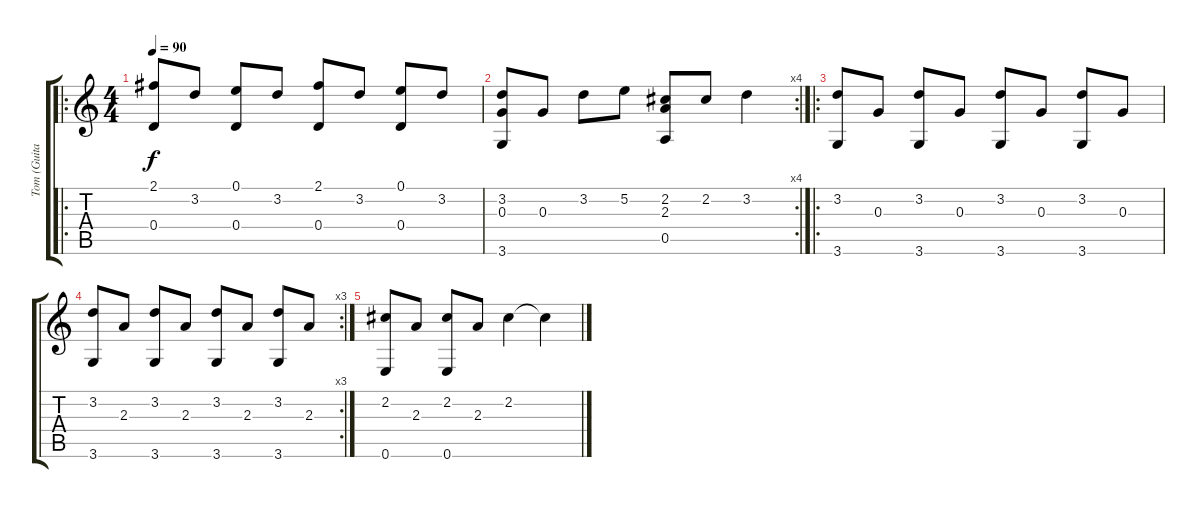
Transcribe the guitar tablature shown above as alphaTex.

\track ("Tom (Guitar1)" "Tom (Guita") {instrument acousticguitarnylon}
\staff {score tabs}
\tuning (E4 B3 G3 D3 A2 E2) {hide}
\ro
\ts (4 4)
\tempo 90
\clef g2
\ks c
(2.1 0.4).8{dy f instrument acousticguitarnylon} 3.2.8 (0.1 0.4).8 3.2.8 (2.1 0.4).8 3.2.8 (0.1 0.4).8 3.2.8 |
\rc 4
(3.2 0.3 3.6).8 0.3.8 3.2.8 5.2.8 (2.2 2.3 0.5).8 2.2.8 3.2.4 |
\ro
(3.2 3.6).8 0.3.8 (3.2 3.6).8 0.3.8 (3.2 3.6).8 0.3.8 (3.2 3.6).8 0.3.8 |
\rc 3
(3.2 3.6).8 2.3.8 (3.2 3.6).8 2.3.8 (3.2 3.6).8 2.3.8 (3.2 3.6).8 2.3.8 |
(2.2 0.6).8 2.3.8 (2.2 0.6).8 2.3.8 2.2.4 2.2{t}.4
